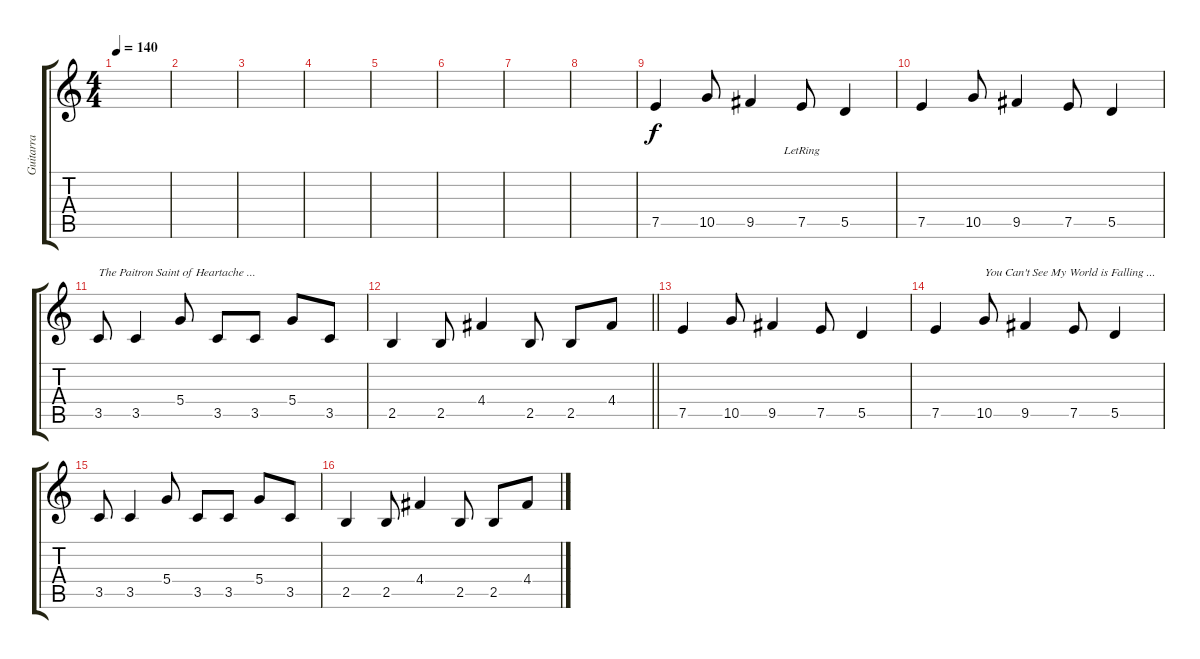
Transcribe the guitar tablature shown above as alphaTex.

\track ("Guitarra" "Guitarra") {instrument distortionguitar}
\staff {score tabs}
\tuning (E4 B3 G3 D3 A2 E2) {hide}
\ts (4 4)
\tempo 140
\clef g2
\ks c
|
|
|
|
|
|
|
|
7.5.4 10.5.8 9.5.4 7.5{lr}.8 5.5.4 |
7.5.4 10.5.8 9.5.4 7.5.8 5.5.4 |
3.5.8{txt "The Paitron Saint of Heartache ..."} 3.5.4 5.4.8 3.5.8 3.5.8 5.4.8 3.5.8 |
\barLineRight lightlight
2.5.4 2.5.8 4.4.4 2.5.8 2.5.8 4.4.8 |
7.5.4 10.5.8 9.5.4 7.5.8 5.5.4 |
7.5.4 10.5.8{txt "You Can't See My World is Falling ..."} 9.5.4 7.5.8 5.5.4 |
3.5.8 3.5.4 5.4.8 3.5.8 3.5.8 5.4.8 3.5.8 |
2.5.4 2.5.8 4.4.4 2.5.8 2.5.8 4.4.8
